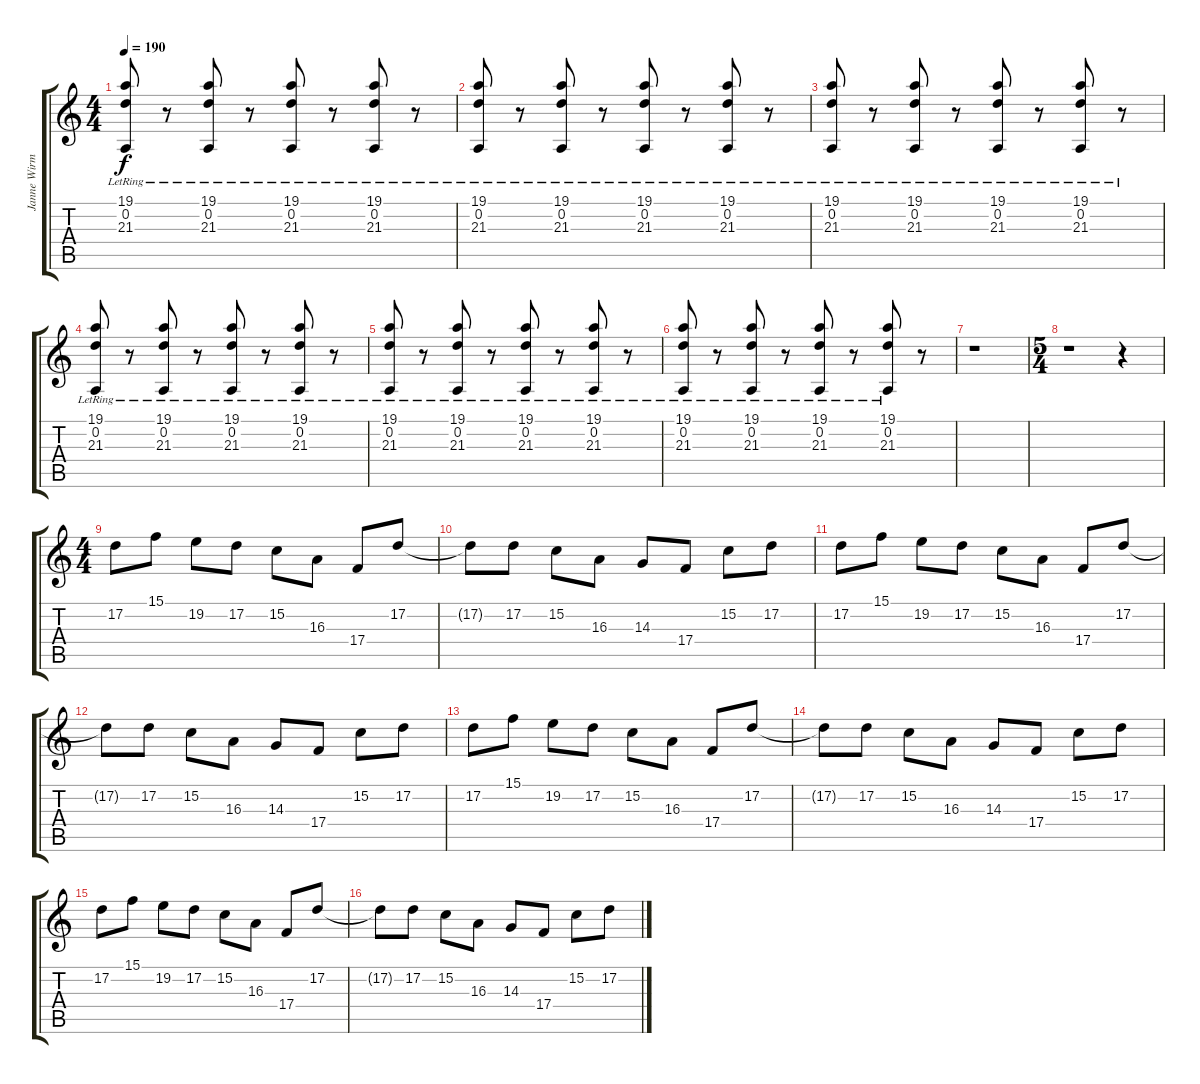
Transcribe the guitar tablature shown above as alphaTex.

\track ("Janne Wirman" "Janne Wirm") {instrument stringensemble1}
\staff {score tabs}
\tuning (D4 A3 F3 C3 G2 D2) {hide}
\ts (4 4)
\tempo 190
\clef g2
\ks c
(19.1{lr} 0.2{lr} 21.3{lr}).8{dy f instrument stringensemble1} r.8 (19.1{lr} 0.2{lr} 21.3{lr}).8 r.8 (19.1{lr} 0.2{lr} 21.3{lr}).8 r.8 (19.1{lr} 0.2{lr} 21.3{lr}).8 r.8 |
(19.1{lr} 0.2{lr} 21.3{lr}).8 r.8 (19.1{lr} 0.2{lr} 21.3{lr}).8 r.8 (19.1{lr} 0.2{lr} 21.3{lr}).8 r.8 (19.1{lr} 0.2{lr} 21.3{lr}).8 r.8 |
(19.1{lr} 0.2{lr} 21.3{lr}).8 r.8 (19.1{lr} 0.2{lr} 21.3{lr}).8 r.8 (19.1{lr} 0.2{lr} 21.3{lr}).8 r.8 (19.1{lr} 0.2{lr} 21.3{lr}).8 r.8 |
(19.1{lr} 0.2{lr} 21.3{lr}).8 r.8 (19.1{lr} 0.2{lr} 21.3{lr}).8 r.8 (19.1{lr} 0.2{lr} 21.3{lr}).8 r.8 (19.1{lr} 0.2{lr} 21.3{lr}).8 r.8 |
(19.1{lr} 0.2{lr} 21.3{lr}).8 r.8 (19.1{lr} 0.2{lr} 21.3{lr}).8 r.8 (19.1{lr} 0.2{lr} 21.3{lr}).8 r.8 (19.1{lr} 0.2{lr} 21.3{lr}).8 r.8 |
(19.1{lr} 0.2{lr} 21.3{lr}).8 r.8 (19.1{lr} 0.2{lr} 21.3{lr}).8 r.8 (19.1{lr} 0.2{lr} 21.3{lr}).8 r.8 (19.1{lr} 0.2{lr} 21.3{lr}).8 r.8 |
r.1 |
\ts (5 4)
r.1 r.4 |
\ts (4 4)
17.2.8 15.1.8 19.2.8 17.2.8 15.2.8 16.3.8 17.4.8 17.2.8 |
17.2{t}.8 17.2.8 15.2.8 16.3.8 14.3.8 17.4.8 15.2.8 17.2.8 |
17.2.8 15.1.8 19.2.8 17.2.8 15.2.8 16.3.8 17.4.8 17.2.8 |
17.2{t}.8 17.2.8 15.2.8 16.3.8 14.3.8 17.4.8 15.2.8 17.2.8 |
17.2.8 15.1.8 19.2.8 17.2.8 15.2.8 16.3.8 17.4.8 17.2.8 |
17.2{t}.8 17.2.8 15.2.8 16.3.8 14.3.8 17.4.8 15.2.8 17.2.8 |
17.2.8 15.1.8 19.2.8 17.2.8 15.2.8 16.3.8 17.4.8 17.2.8 |
17.2{t}.8 17.2.8 15.2.8 16.3.8 14.3.8 17.4.8 15.2.8 17.2.8
